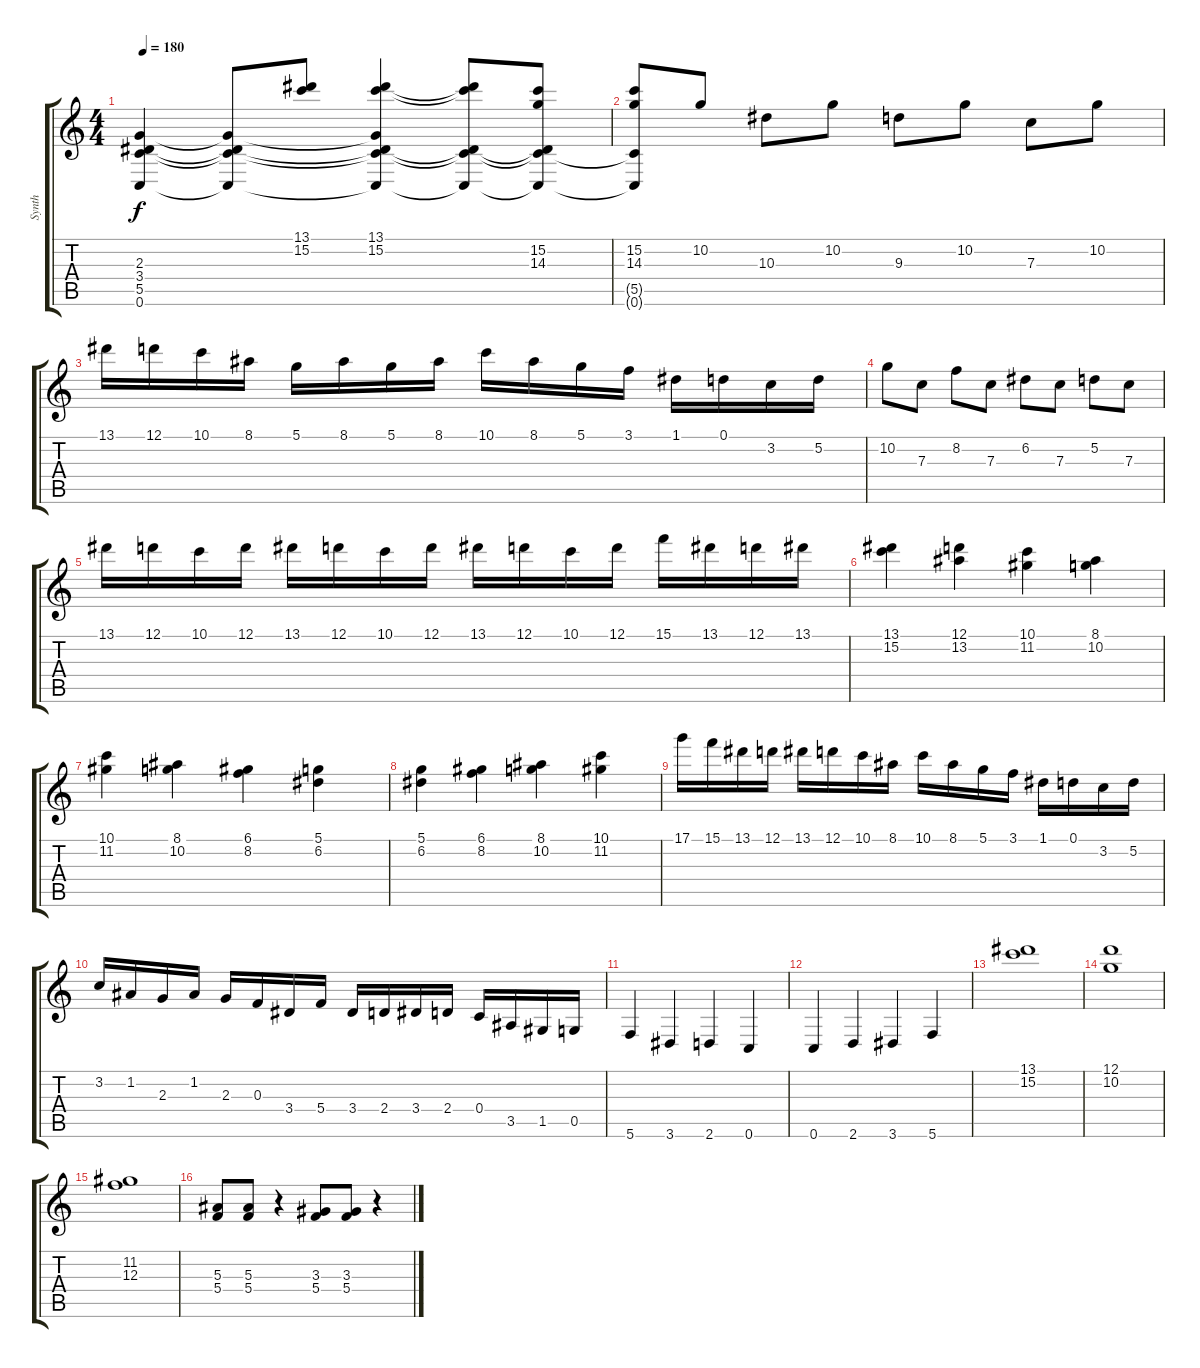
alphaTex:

\track ("Synth" "Synth") {instrument stringensemble1}
\staff {score tabs}
\tuning (D5 A4 F4 C4 G3 C3) {hide}
\ts (4 4)
\tempo 180
\clef g2
\ks c
(2.3 3.4 5.5 0.6).4{dy f volume 16 instrument acousticgrandpiano} (2.3{t} 3.4{t} 5.5{t} 0.6{t}).8 (13.1 15.2).8 (13.1 15.2 2.3{t} 3.4{t} 5.5{t} 0.6{t}).4 (13.1{t} 15.2{t} 3.4{t} 5.5{t} 0.6{t}).8 (15.2 14.3 3.4{t} 5.5{t} 0.6{t}).8 |
(15.2 14.3 5.5{t} 0.6{t}).8 10.2.8 10.3.8 10.2.8 9.3.8 10.2.8 7.3.8 10.2.8 |
13.1.16 12.1.16 10.1.16 8.1.16 5.1.16 8.1.16 5.1.16 8.1.16 10.1.16 8.1.16 5.1.16 3.1.16 1.1.16 0.1.16 3.2.16 5.2.16 |
10.2.8 7.3.8 8.2.8 7.3.8 6.2.8 7.3.8 5.2.8 7.3.8 |
13.1.16 12.1.16 10.1.16 12.1.16 13.1.16 12.1.16 10.1.16 12.1.16 13.1.16 12.1.16 10.1.16 12.1.16 15.1.16 13.1.16 12.1.16 13.1.16 |
(13.1 15.2).4 (12.1 13.2).4 (10.1 11.2).4 (8.1 10.2).4 |
(10.1 11.2).4 (8.1 10.2).4 (6.1 8.2).4 (5.1 6.2).4 |
(5.1 6.2).4 (6.1 8.2).4 (8.1 10.2).4 (10.1 11.2).4 |
17.1.16 15.1.16 13.1.16 12.1.16 13.1.16 12.1.16 10.1.16 8.1.16 10.1.16 8.1.16 5.1.16 3.1.16 1.1.16 0.1.16 3.2.16 5.2.16 |
3.2.16 1.2.16 2.3.16 1.2.16 2.3.16 0.3.16 3.4.16 5.4.16 3.4.16 2.4.16 3.4.16 2.4.16 0.4.16 3.5.16 1.5.16 0.5.16 |
5.6.4 3.6.4 2.6.4 0.6.4 |
0.6.4 2.6.4 3.6.4 5.6.4 |
(13.1 15.2).1{volume 13 instrument stringensemble1} |
(12.1 10.2).1 |
(11.2 12.3).1 |
(5.3 5.4).8 (5.3 5.4).8 r.4 (3.3 5.4).8 (3.3 5.4).8 r.4
